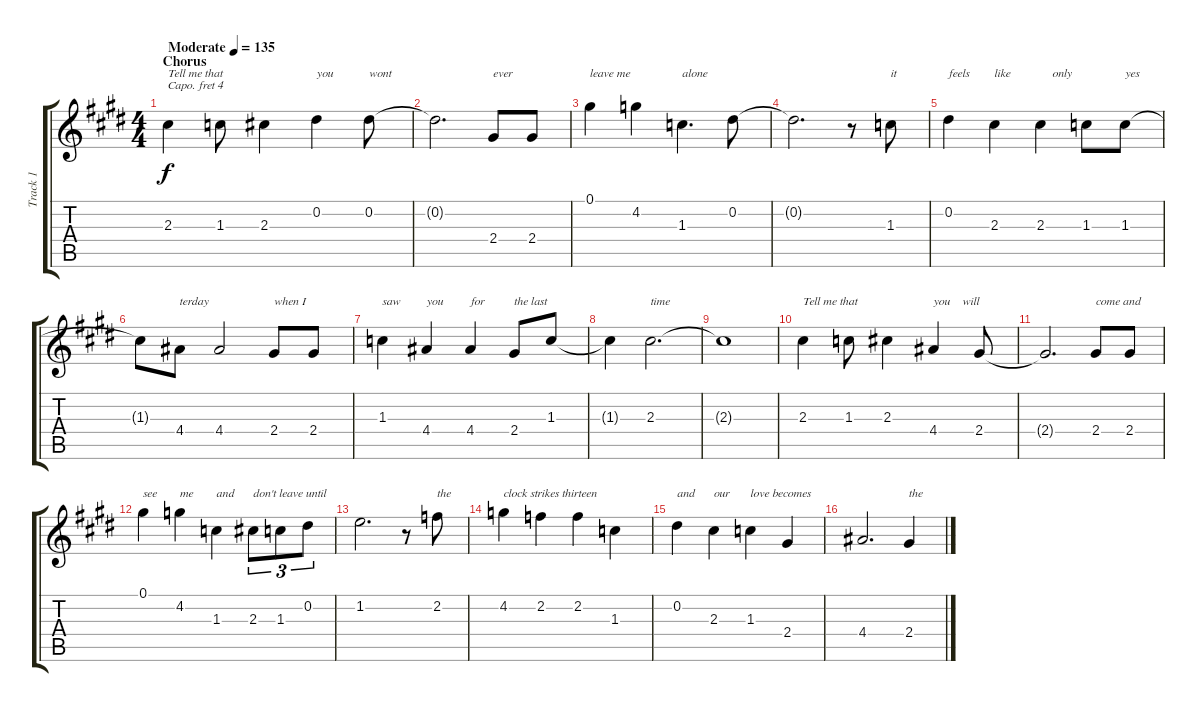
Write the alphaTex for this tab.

\track ("Track 1" "Track 1") {instrument acousticguitarnylon}
\staff {score tabs}
\capo 4
\tuning (E4 B3 G3 D3 A2 E2) {hide}
\ts (4 4)
\section ("" "Chorus")
\tempo (135 "Moderate")
\clef g2
\ks e
2.3.4{txt "Tell me that " dy f instrument acousticguitarnylon} 1.3.8 2.3.4 0.2.4{txt "you"} 0.2.8{txt "wont"} |
0.2{t}.2{d} 2.4.8{txt "ever"} 2.4.8 |
0.1.4{txt "leave me"} 4.2.4 1.3.4{d txt "alone"} 0.2.8 |
0.2{t}.2{d} r.8 1.3.8{txt "it"} |
0.2.4{txt "feels"} 2.3.4{txt "like"} 2.3.4{txt "    only"} 1.3.8 1.3.8{txt "yes"} |
1.3{t}.8 4.4.8{txt "terday"} 4.4.2 2.4.8{txt "when I"} 2.4.8 |
1.3.4{txt "saw"} 4.4.4{txt "you"} 4.4.4{txt "for"} 2.4.8{txt "the last"} 1.3.8 |
1.3{t}.4 2.3.2{d txt "time"} |
2.3{t}.1 |
2.3.4{txt "Tell me that"} 1.3.8 2.3.4 4.4.4{txt "you    will"} 2.4.8 |
2.4{t}.2{d} 2.4.8{txt "come and"} 2.4.8 |
0.1.4{txt "see"} 4.2.4{txt "me"} 1.3.4{txt "and"} 2.3.8{tu (3 2) txt "don't leave until"} 1.3.8{tu (3 2)} 0.2.8{tu (3 2)} |
1.2.2{d} r.8 2.2.8{txt "the"} |
4.2.4{txt "clock strikes thirteen"} 2.2.4 2.2.4 1.3.4 |
0.2.4{txt "and"} 2.3.4{txt "our"} 1.3.4{txt "love becomes"} 2.4.4 |
4.4.2{d} 2.4.4{txt "the"}
